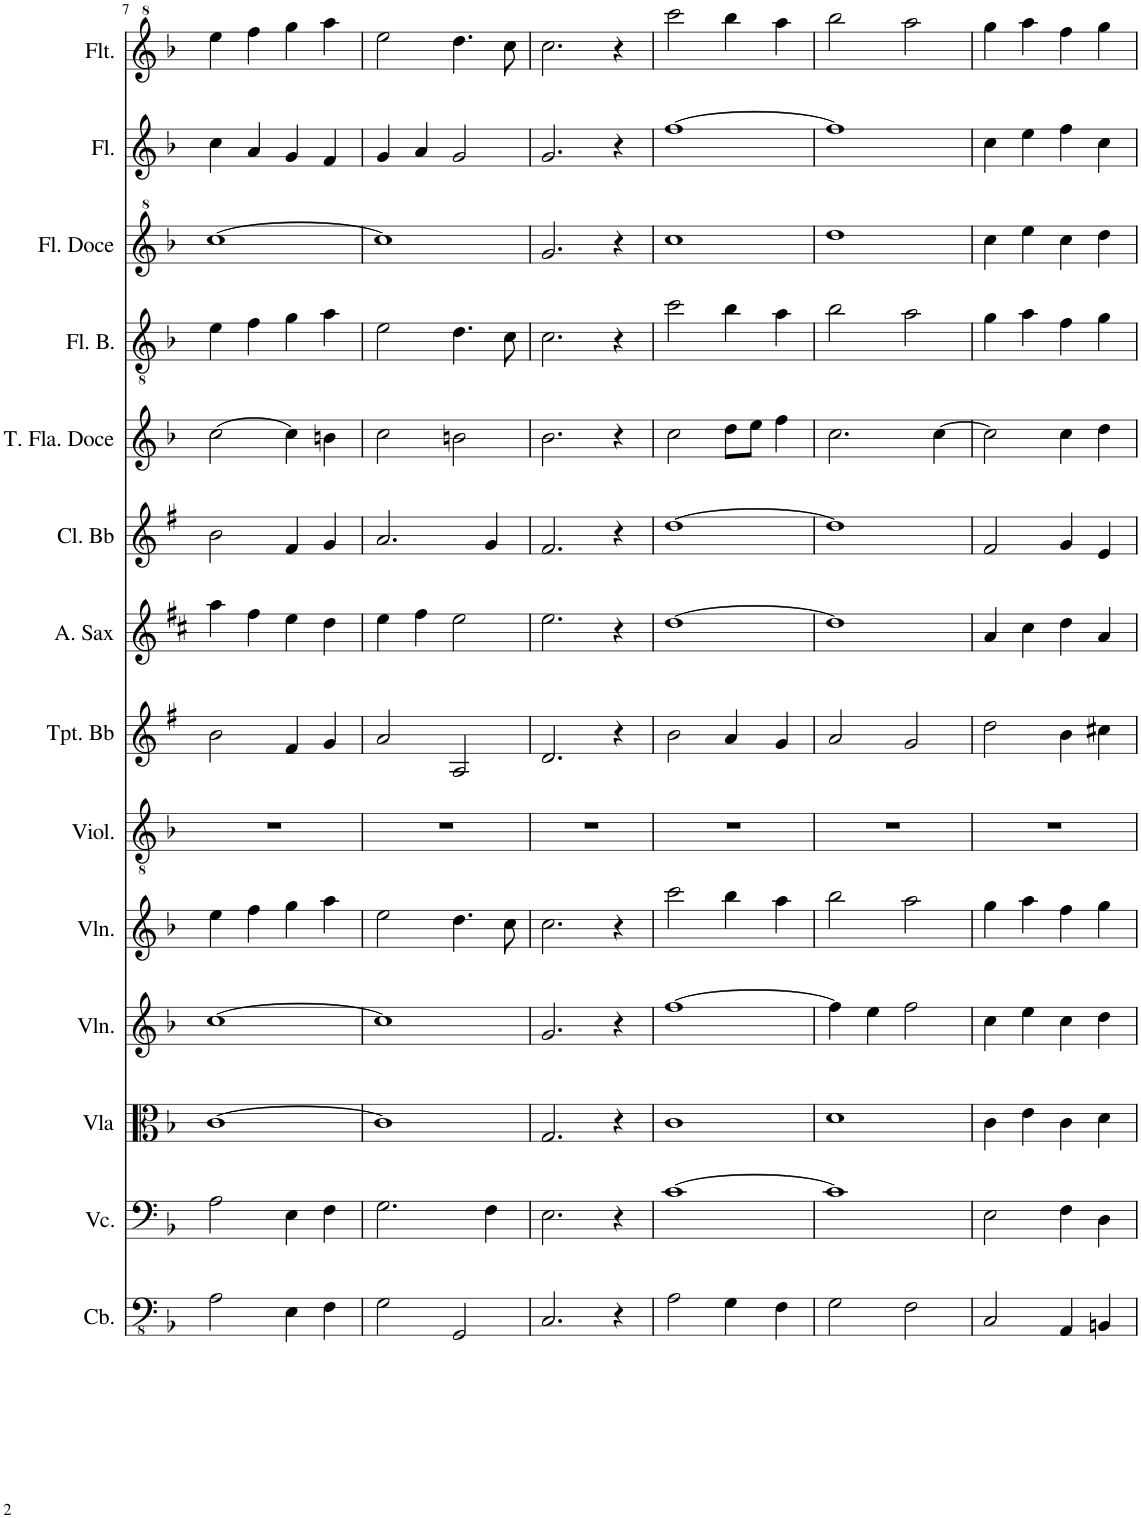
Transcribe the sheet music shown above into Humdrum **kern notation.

**kern	**kern	**kern	**kern	**kern	**kern	**kern	**kern	**kern	**kern	**kern	**kern	**kern	**kern
*part14	*part13	*part12	*part11	*part10	*part9	*part8	*part7	*part6	*part5	*part4	*part3	*part2	*part1
*staff14	*staff13	*staff12	*staff11	*staff10	*staff9	*staff8	*staff7	*staff6	*staff5	*staff4	*staff3	*staff2	*staff1
*I"Contrabaixo	*I"Violoncelo	*I"Viola	*I"Violino	*I"Violino	*I"Violão	*I"Trompete Bb	*I"Saxofone Alto	*I"Clarineta Bb	*I"Flauta doce Tenor	*I"Flauta Baixo	*I"Flauta Doce	*I"Flauta	*I"Flautim
*I'Cb.	*I'Vc.	*I'Vla	*I'Vln.	*I'Vln.	*I'Viol.	*I'Tpt. Bb	*	*I'Cl. Bb	*	*I'Fl. B.	*I'Fl. Doce	*I'Fl.	*I'Flt.
!!LO:PB:g=z
*clefFv4	*clefF4	*clefC3	*clefG2	*clefG2	*clefGv2	*clefG2	*clefG2	*clefG2	*clefG2	*clefGv2	*clefG^2	*clefG2	*clefG^2
*Trd7c12	*	*	*	*	*	*Trd1c2	*Trd5c9	*Trd1c2	*	*	*	*	*Trd-7c-12
*k[b-]	*k[b-]	*k[b-]	*k[b-]	*k[b-]	*k[b-]	*k[f#]	*k[f#c#]	*k[f#]	*k[b-]	*k[b-]	*k[b-]	*k[b-]	*k[b-]
*M4/4	*M4/4	*M4/4	*M4/4	*M4/4	*M4/4	*M4/4	*M4/4	*M4/4	*M4/4	*M4/4	*M4/4	*M4/4	*M4/4
*met(c)	*met(c)	*met(c)	*met(c)	*met(c)	*met(c)	*met(c)	*met(c)	*met(c)	*met(c)	*met(c)	*met(c)	*met(c)	*met(c)
=7	=7	=7	=7	=7	=7	=7	=7	=7	=7	=7	=7	=7	=7
2AA\	2A\	[1c	[1cc	4ee\	1r	2b\	4aa\	2b\	[2cc\	4e\	[1ccc	4cc\	4eee\
.	.	.	.	4ff\	.	.	4ff#\	.	.	4f\	.	4a/	4fff\
4EE\	4E\	.	.	4gg\	.	4f#/	4ee\	4f#/	4cc\]	4g\	.	4g/	4ggg\
4FF\	4F\	.	.	4aa\	.	4g/	4dd\	4g/	4bn\	4a\	.	4f/	4aaa\
=8	=8	=8	=8	=8	=8	=8	=8	=8	=8	=8	=8	=8	=8
2GG\	2.G\	1c]	1cc]	2ee\	1r	2a/	4ee\	2.a/	2cc\	2e\	1ccc]	4g/	2eee\
.	.	.	.	.	.	.	4ff#\	.	.	.	.	4a/	.
2GGG/	.	.	.	4.dd\	.	2A/	2ee\	.	2bn\	4.d\	.	2g/	4.ddd\
.	4F\	.	.	.	.	.	.	4g/	.	.	.	.	.
.	.	.	.	8cc\	.	.	.	.	.	8c\	.	.	8ccc\
=9	=9	=9	=9	=9	=9	=9	=9	=9	=9	=9	=9	=9	=9
2.CC/	2.E\	2.G/	2.g/	2.cc\	1r	2.d/	2.ee\	2.f#/	2.b-\	2.c\	2.gg/	2.g/	2.ccc\
4r	4r	4r	4r	4r	.	4r	4r	4r	4r	4r	4r	4r	4r
=10	=10	=10	=10	=10	=10	=10	=10	=10	=10	=10	=10	=10	=10
2AA\	[1c	1c	[1ff	2ccc\	1r	2b\	[1dd	[1dd	2cc\	2cc\	1ccc	[1ff	2cccc\
4GG\	.	.	.	4bb-\	.	4a/	.	.	8dd\L	4b-\	.	.	4bbb-\
.	.	.	.	.	.	.	.	.	8ee\J	.	.	.	.
4FF\	.	.	.	4aa\	.	4g/	.	.	4ff\	4a\	.	.	4aaa\
=11	=11	=11	=11	=11	=11	=11	=11	=11	=11	=11	=11	=11	=11
2GG\	1c]	1d	4ff\]	2bb-\	1r	2a/	1dd]	1dd]	2.cc\	2b-\	1ddd	1ff]	2bbb-\
.	.	.	4ee\	.	.	.	.	.	.	.	.	.	.
2FF\	.	.	2ff\	2aa\	.	2g/	.	.	.	2a\	.	.	2aaa\
.	.	.	.	.	.	.	.	.	[4cc\	.	.	.	.
=12	=12	=12	=12	=12	=12	=12	=12	=12	=12	=12	=12	=12	=12
2CC/	2E\	4c\	4cc\	4gg\	1r	2dd\	4a/	2f#/	2cc\]	4g\	4ccc\	4cc\	4ggg\
.	.	4e\	4ee\	4aa\	.	.	4cc#\	.	.	4a\	4eee\	4ee\	4aaa\
4AAA/	4F\	4c\	4cc\	4ff\	.	4b\	4dd\	4g/	4cc\	4f\	4ccc\	4ff\	4fff\
4BBBn/	4D\	4d\	4dd\	4gg\	.	4cc#X\	4a/	4e/	4dd\	4g\	4ddd\	4cc\	4ggg\
=	=	=	=	=	=	=	=	=	=	=	=	=	=
*-	*-	*-	*-	*-	*-	*-	*-	*-	*-	*-	*-	*-	*-
